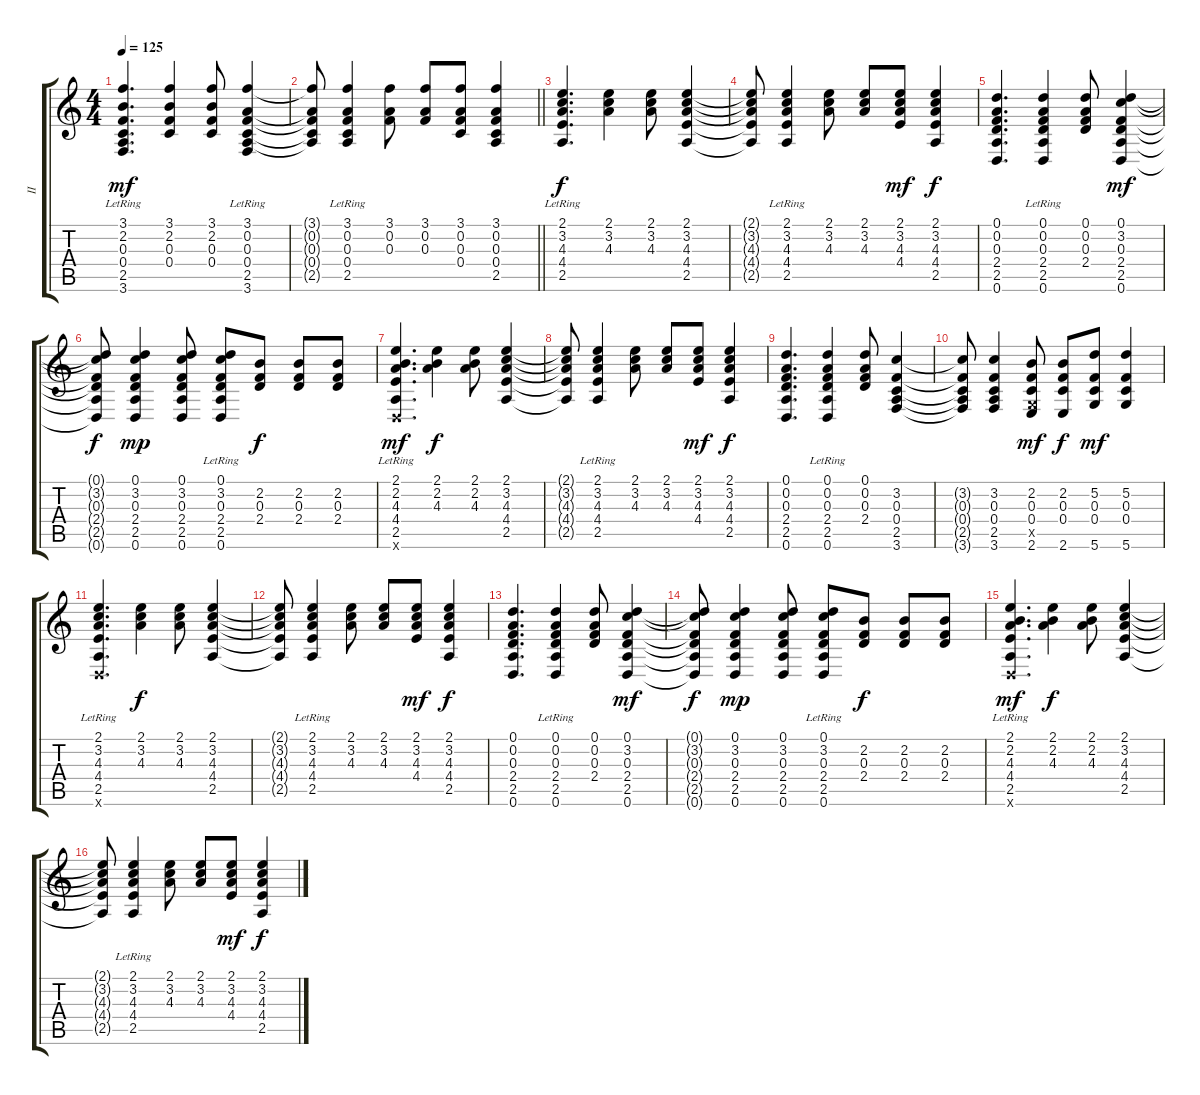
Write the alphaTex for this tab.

\track ("II" "II") {instrument distortionguitar}
\staff {score tabs}
\tuning (D4 A3 F3 C3 G2 D2) {hide}
\ts (4 4)
\tempo 125
\clef g2
\ks c
(3.1 2.2 0.3 0.4 2.5{lr} 3.6{lr}).4{d dy mf} (3.1 2.2 0.3 0.4).4 (3.1 2.2 0.3 0.4).8 (3.1 0.2 0.3 0.4 2.5 3.6{lr}).4 |
\barLineRight lightlight
(3.1{t} 0.2{t} 0.3{t} 0.4{t} 2.5{t}).8 (3.1 0.2 0.3 0.4{lr} 2.5{lr}).4 (3.1 0.2 0.3).8 (3.1 0.2 0.3).8 (3.1 0.2 0.3 0.4).8 (3.1 0.2 0.3 0.4 2.5).4 |
\section ("" "")
(2.1 3.2 4.3 4.4{lr} 2.5{lr}).4{d dy f} (2.1 3.2 4.3).4 (2.1 3.2 4.3).8 (2.1 3.2 4.3 4.4 2.5).4 |
(2.1{t} 3.2{t} 4.3{t} 4.4{t} 2.5{t}).8 (2.1 3.2 4.3 4.4{lr} 2.5{lr}).4 (2.1 3.2 4.3).8 (2.1 3.2 4.3).8 (2.1 3.2 4.3 4.4).8{dy mf} (2.1 3.2 4.3 4.4 2.5).4{dy f} |
(0.1 0.2 0.3 2.4 2.5 0.6).4{d} (0.1 0.2 0.3 2.4 2.5{lr} 0.6{lr}).4 (0.1 0.2 0.3 2.4).8 (0.1 3.2 0.3 2.4 2.5 0.6).4{dy mf} |
(0.1{t} 3.2{t} 0.3{t} 2.4{t} 2.5{t} 0.6{t}).8{dy f} (0.1 3.2 0.3 2.4 2.5 0.6).4{dy mp} (0.1 3.2 0.3 2.4 2.5 0.6).8 (0.1{lr} 3.2 0.3 2.4 2.5{lr} 0.6{lr}).8 (2.2 0.3 2.4).8{dy f} (2.2 0.3 2.4).8 (2.2 0.3 2.4).8 |
(2.1 2.2 4.3 4.4{lr} 2.5{lr} 0.6{x}).4{d dy mf} (2.1 2.2 4.3).4{dy f} (2.1 2.2 4.3).8 (2.1 3.2 4.3 4.4 2.5).4 |
(2.1{t} 3.2{t} 4.3{t} 4.4{t} 2.5{t}).8 (2.1 3.2 4.3 4.4{lr} 2.5{lr}).4 (2.1 3.2 4.3).8 (2.1 3.2 4.3).8 (2.1 3.2 4.3 4.4).8{dy mf} (2.1 3.2 4.3 4.4 2.5).4{dy f} |
(0.1 0.2 0.3 2.4 2.5 0.6).4{d} (0.1 0.2 0.3 2.4 2.5{lr} 0.6{lr}).4 (0.1 0.2 0.3 2.4).8 (3.2 0.3 0.4 2.5 3.6).4 |
(3.2{t} 0.3{t} 0.4{t} 2.5{t} 3.6{t}).8 (3.2 0.3 0.4 2.5 3.6).4 (2.2 0.3 0.4 0.5{x} 2.6).8{dy mf} (2.2 0.3 0.4 2.6).8{dy f} (5.2 0.3 0.4 5.6).8{dy mf} (5.2 0.3 0.4 5.6).4 |
(2.1 3.2 4.3 4.4{lr} 2.5{lr} 0.6{x}).4{d} (2.1 3.2 4.3).4{dy f} (2.1 3.2 4.3).8 (2.1 3.2 4.3 4.4 2.5).4 |
(2.1{t} 3.2{t} 4.3{t} 4.4{t} 2.5{t}).8 (2.1 3.2 4.3 4.4{lr} 2.5{lr}).4 (2.1 3.2 4.3).8 (2.1 3.2 4.3).8 (2.1 3.2 4.3 4.4).8{dy mf} (2.1 3.2 4.3 4.4 2.5).4{dy f} |
(0.1 0.2 0.3 2.4 2.5 0.6).4{d} (0.1 0.2 0.3 2.4 2.5{lr} 0.6{lr}).4 (0.1 0.2 0.3 2.4).8 (0.1 3.2 0.3 2.4 2.5 0.6).4{dy mf} |
(0.1{t} 3.2{t} 0.3{t} 2.4{t} 2.5{t} 0.6{t}).8{dy f} (0.1 3.2 0.3 2.4 2.5 0.6).4{dy mp} (0.1 3.2 0.3 2.4 2.5 0.6).8 (0.1{lr} 3.2 0.3 2.4 2.5{lr} 0.6{lr}).8 (2.2 0.3 2.4).8{dy f} (2.2 0.3 2.4).8 (2.2 0.3 2.4).8 |
(2.1 2.2 4.3 4.4{lr} 2.5{lr} 0.6{x}).4{d dy mf} (2.1 2.2 4.3).4{dy f} (2.1 2.2 4.3).8 (2.1 3.2 4.3 4.4 2.5).4 |
(2.1{t} 3.2{t} 4.3{t} 4.4{t} 2.5{t}).8 (2.1 3.2 4.3 4.4{lr} 2.5{lr}).4 (2.1 3.2 4.3).8 (2.1 3.2 4.3).8 (2.1 3.2 4.3 4.4).8{dy mf} (2.1 3.2 4.3 4.4 2.5).4{dy f}
